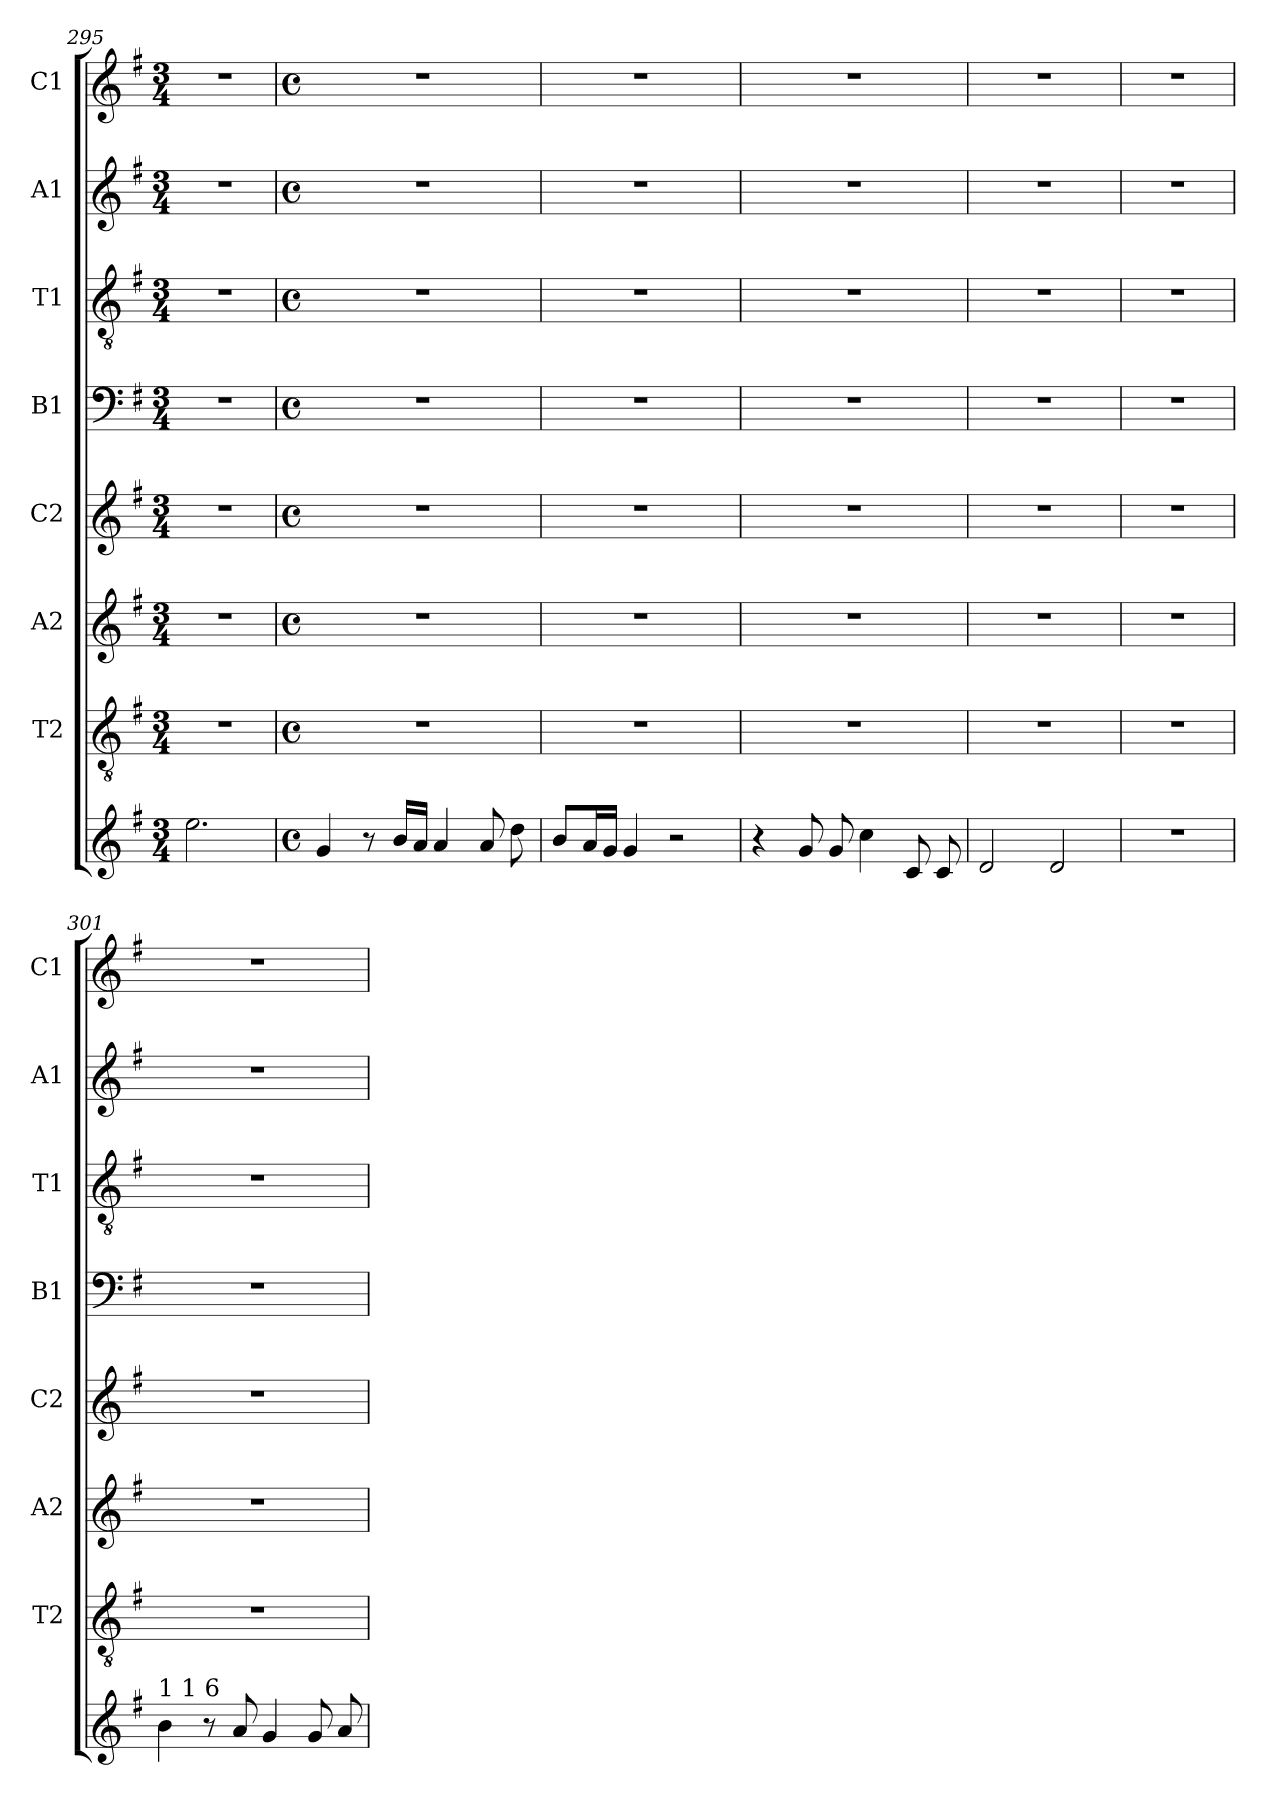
**kern	**kern	**kern	**kern	**kern	**kern	**kern	**kern
*part8	*part7	*part6	*part5	*part4	*part3	*part2	*part1
*staff8	*staff7	*staff6	*staff5	*staff4	*staff3	*staff2	*staff1
*	*I"T2	*I"A2	*I"C2	*I"B1	*I"T1	*I"A1	*I"C1
*	*I'T2	*I'A2	*I'C2	*I'B1	*I'T1	*I'A1	*I'C1
*clefG2	*clefGv2	*clefG2	*clefG2	*clefF4	*clefGv2	*clefG2	*clefG2
*k[f#]	*k[f#]	*k[f#]	*k[f#]	*k[f#]	*k[f#]	*k[f#]	*k[f#]
*G:	*G:	*G:	*G:	*G:	*G:	*G:	*G:
*M3/4	*M3/4	*M3/4	*M3/4	*M3/4	*M3/4	*M3/4	*M3/4
=295	=295	=295	=295	=295	=295	=295	=295
2.ee\	2.r	2.r	2.r	2.r	2.r	2.r	2.r
!!LO:PB:g=z
=296	=296	=296	=296	=296	=296	=296	=296
*M4/4	*M4/4	*M4/4	*M4/4	*M4/4	*M4/4	*M4/4	*M4/4
*met(c)	*met(c)	*met(c)	*met(c)	*met(c)	*met(c)	*met(c)	*met(c)
4g/	1r	1r	1r	1r	1r	1r	1r
8r	.	.	.	.	.	.	.
16b/LL	.	.	.	.	.	.	.
16a/JJ	.	.	.	.	.	.	.
4a/	.	.	.	.	.	.	.
8a/	.	.	.	.	.	.	.
8dd\	.	.	.	.	.	.	.
=297	=297	=297	=297	=297	=297	=297	=297
8b/L	1r	1r	1r	1r	1r	1r	1r
16a/L	.	.	.	.	.	.	.
16g/JJ	.	.	.	.	.	.	.
4g/	.	.	.	.	.	.	.
2r	.	.	.	.	.	.	.
=298	=298	=298	=298	=298	=298	=298	=298
4r	1r	1r	1r	1r	1r	1r	1r
8g/	.	.	.	.	.	.	.
8g/	.	.	.	.	.	.	.
4cc\	.	.	.	.	.	.	.
8c/	.	.	.	.	.	.	.
8c/	.	.	.	.	.	.	.
=299	=299	=299	=299	=299	=299	=299	=299
2d/	1r	1r	1r	1r	1r	1r	1r
2d/	.	.	.	.	.	.	.
=300	=300	=300	=300	=300	=300	=300	=300
1r	1r	1r	1r	1r	1r	1r	1r
!!LO:LB:g=z
=301	=301	=301	=301	=301	=301	=301	=301
!LO:TX:a:t=1 1 6	!	!	!	!	!	!	!
4b\	1r	1r	1r	1r	1r	1r	1r
8r	.	.	.	.	.	.	.
8a/	.	.	.	.	.	.	.
4g/	.	.	.	.	.	.	.
8g/	.	.	.	.	.	.	.
8a/	.	.	.	.	.	.	.
=	=	=	=	=	=	=	=
*-	*-	*-	*-	*-	*-	*-	*-
